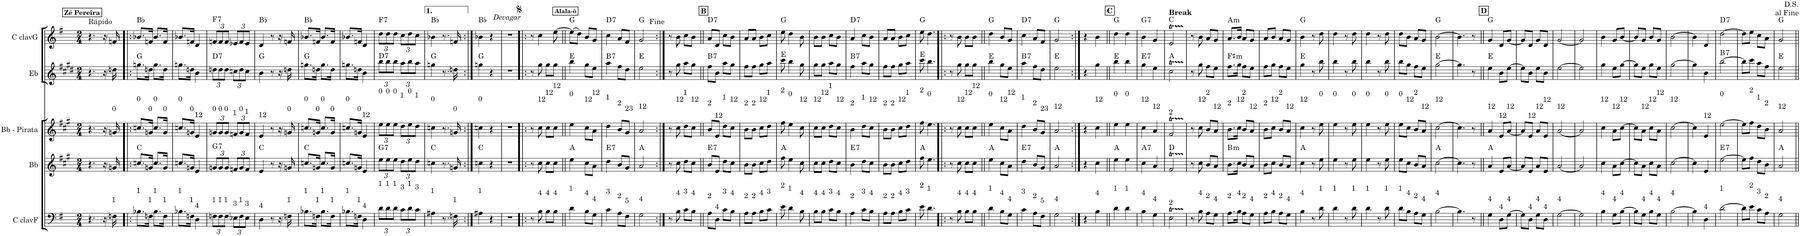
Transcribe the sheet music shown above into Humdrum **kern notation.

**kern	**kern	**harte	**kern	**kern	**harte	**kern	**harte
*part5	*part4	*part4	*part3	*part2	*part2	*part1	*part1
*staff5	*staff4	*	*staff3	*staff2	*	*staff1	*
*I"C clavF	*I"Bb	*	*I"Bb - Pirata	*I"Eb	*	*I"C clavG	*
*clefF4	*clefG2	*	*clefG2	*clefG2	*	*clefG2	*
*	*Trd1c2	*	*Trd1c2	*Trd5c9	*	*	*
*k[f#]	*k[f#c#g#]	*	*k[f#c#g#]	*k[f#c#g#d#]	*	*k[f#]	*
*G:	*A:	*	*A:	*E:	*	*G:	*
*M2/4	*M2/4	*	*M2/4	*M2/4	*	*M2/4	*
!!LO:REH:place=s1:a:B:cj:fs=10.08:t=Zé Pereira
=1	=1	=1	=1	=1	=1	=1	=1
!	!	!	!	!	!	!LO:TX:a:t=Rápido	!
4.r	4.r	.	4.r	4.r	.	4.r	.
16r	16r	.	16r	16r	.	16r	.
!	!	!	!LO:TX:a:t=0	!	!	!	!
!LO:TX:a:t=1	!	!	!	!	!	!	!
16Fn\	16gn/	.	16gn/	16ddn\	.	16fn/	.
=2!|:	=2!|:	=2!|:	=2!|:	=2!|:	=2!|:	=2!|:	=2!|:
!	!	!	!LO:TX:a:t=0	!	!	!	!
!LO:TX:a:t=1	!	!	!	!	!	!	!
8.B-X\L	8.ccn/L	C:maj	8.ccn/L	8.ggn\L	G:maj	8.b-X/L	Bb:maj
!	!	!	!LO:TX:a:t=0	!	!	!	!
!LO:TX:a:t=1	!	!	!	!	!	!	!
16Fn\Jk	16gn/Jk	.	16gn/Jk	16ddn\Jk	.	16fn/Jk	.
!	!	!	!LO:TX:a:t=0	!	!	!	!
!LO:TX:a:t=1	!	!	!	!	!	!	!
8.B-\L	8.cc/L	.	8.cc/L	8.gg\L	.	8.b-/L	.
!	!	!	!LO:TX:a:t=0	!	!	!	!
!LO:TX:a:t=1	!	!	!	!	!	!	!
16F\Jk	16g/Jk	.	16g/Jk	16dd\Jk	.	16f/Jk	.
=3	=3	=3	=3	=3	=3	=3	=3
!	!	!	!LO:TX:a:t=0	!	!	!	!
!LO:TX:a:t=1	!	!	!	!	!	!	!
8.B-X\L	8.ccn/L	.	8.ccn/L	8.ggn\L	.	8.b-X/L	.
!	!	!	!LO:TX:a:t=0	!	!	!	!
!LO:TX:a:t=1	!	!	!	!	!	!	!
16Fn\Jk	16gn/Jk	.	16gn/Jk	16ddn\Jk	.	16fn/Jk	.
!	!	!	!LO:TX:a:t=12	!	!	!	!
!LO:TX:a:t=4	!	!	!	!	!	!	!
4D\	4e/	.	4e/	4b\	.	4d/	.
=4	=4	=4	=4	=4	=4	=4	=4
*Xbrackettup	*Xbrackettup	*	*Xbrackettup	*Xbrackettup	*	*Xbrackettup	*
!	!	!	!LO:TX:a:t=0	!	!	!	!
!LO:TX:a:t=1	!	!LO:H:kt=7	!	!	!LO:H:kt=7	!	!LO:H:kt=7
12Fn\L	12gn/L	G:7	12gn/L	12ddn\L	D:7	12fn/L	F:7
!	!	!	!LO:TX:a:t=0	!	!	!	!
!LO:TX:a:t=1	!	!	!	!	!	!	!
12F\	12g/	.	12g/	12dd\	.	12f/	.
!	!	!	!LO:TX:a:t=0	!	!	!	!
!LO:TX:a:t=1	!	!	!	!	!	!	!
12F\J	12g/J	.	12g/J	12dd\J	.	12f/J	.
!	!	!	!LO:TX:a:t=1	!	!	!	!
!LO:TX:a:t=3	!	!	!	!	!	!	!
12E-X\L	12fn/L	.	12fn/L	12ccn\L	.	12e-X/L	.
!	!	!	!LO:TX:a:t=0	!	!	!	!
!LO:TX:a:t=1	!	!	!	!	!	!	!
12F\	12g/	.	12g/	12dd\	.	12f/	.
!	!	!	!LO:TX:a:t=1	!	!	!	!
!LO:TX:a:t=3	!	!	!	!	!	!	!
12E-\J	12f/J	.	12f/J	12cc\J	.	12e-/J	.
=5	=5	=5	=5	=5	=5	=5	=5
!	!	!	!LO:TX:a:t=12	!	!	!	!
!LO:TX:a:t=4	!	!	!	!	!	!	!
4D\	4e/	C:maj	4e/	4b\	G:maj	4d/	Bb:maj
8r	8r	.	8r	8r	.	8r	.
16r	16r	.	16r	16r	.	16r	.
!	!	!	!LO:TX:a:t=0	!	!	!	!
!LO:TX:a:t=1	!	!	!	!	!	!	!
16Fn\	16gn/	.	16gn/	16ddn\	.	16fn/	.
=6	=6	=6	=6	=6	=6	=6	=6
!	!	!	!LO:TX:a:t=0	!	!	!	!
!LO:TX:a:t=1	!	!	!	!	!	!	!
8.B-X\L	8.ccn/L	C:maj	8.ccn/L	8.ggn\L	G:maj	8.b-X/L	Bb:maj
!	!	!	!LO:TX:a:t=0	!	!	!	!
!LO:TX:a:t=1	!	!	!	!	!	!	!
16Fn\Jk	16gn/Jk	.	16gn/Jk	16ddn\Jk	.	16fn/Jk	.
!	!	!	!LO:TX:a:t=0	!	!	!	!
!LO:TX:a:t=1	!	!	!	!	!	!	!
8.B-\L	8.cc/L	.	8.cc/L	8.gg\L	.	8.b-/L	.
!	!	!	!LO:TX:a:t=0	!	!	!	!
!LO:TX:a:t=1	!	!	!	!	!	!	!
16F\Jk	16g/Jk	.	16g/Jk	16dd\Jk	.	16f/Jk	.
=7	=7	=7	=7	=7	=7	=7	=7
!	!	!	!LO:TX:a:t=0	!	!	!	!
!LO:TX:a:t=1	!	!	!	!	!	!	!
8.B-X\L	8.ccn/L	.	8.ccn/L	8.ggn\L	.	8.b-X/L	.
!	!	!	!LO:TX:a:t=0	!	!	!	!
!LO:TX:a:t=1	!	!	!	!	!	!	!
16Fn\Jk	16gn/Jk	.	16gn/Jk	16ddn\Jk	.	16fn/Jk	.
!	!	!	!LO:TX:a:t=12	!	!	!	!
!LO:TX:a:t=4	!	!	!	!	!	!	!
4D\	4e/	.	4e/	4b\	.	4d/	.
=8	=8	=8	=8	=8	=8	=8	=8
!	!	!	!LO:TX:a:t=0	!	!	!	!
!LO:TX:a:t=1	!	!LO:H:kt=7	!	!	!LO:H:kt=7	!	!LO:H:kt=7
12d\L	12ee\L	G:7	12ee\L	12bb\L	D:7	12dd\L	F:7
!	!	!	!LO:TX:a:t=0	!	!	!	!
!LO:TX:a:t=1	!	!	!	!	!	!	!
12d\	12ee\	.	12ee\	12bb\	.	12dd\	.
!	!	!	!LO:TX:a:t=0	!	!	!	!
!LO:TX:a:t=1	!	!	!	!	!	!	!
12d\J	12ee\J	.	12ee\J	12bb\J	.	12dd\J	.
!	!	!	!LO:TX:a:t=1	!	!	!	!
!LO:TX:a:t=3	!	!	!	!	!	!	!
12c\L	12dd\L	.	12dd\L	12aa\L	.	12cc\L	.
!	!	!	!LO:TX:a:t=0	!	!	!	!
!LO:TX:a:t=1	!	!	!	!	!	!	!
12d\	12ee\	.	12ee\	12bb\	.	12dd\	.
!	!	!	!LO:TX:a:t=1	!	!	!	!
!LO:TX:a:t=3	!	!	!	!	!	!	!
12c\J	12dd\J	.	12dd\J	12aa\J	.	12cc\J	.
=9	=9	=9	=9	=9	=9	=9	=9
!	!	!	!LO:TX:a:t=0	!	!	!	!
!LO:TX:a:t=1	!	!	!	!	!	!	!
4A#X\	4ccn\	C:maj	4ccn\	4ggn\	G:maj	4b-X\	Bb:maj
8.r	8.r	.	8.r	8.r	.	8.r	.
!	!	!	!LO:TX:a:t=0	!	!	!	!
!LO:TX:a:t=1	!	!	!	!	!	!	!
16Fn\	16gn/	.	16gn/	16ddn\	.	16fn/	.
=10:|!	=10:|!	=10:|!	=10:|!	=10:|!	=10:|!	=10:|!	=10:|!
!	!	!	!LO:TX:a:t=0	!	!	!	!
!LO:TX:a:t=1	!	!	!	!	!	!	!
4A#X\	4ccn\	C:maj	4ccn\	4ggn\	G:maj	4b-X\	Bb:maj
4r	4r	.	4r	4r	.	4r	.
=11	=11	=11	=11	=11	=11	=11	=11
!	!	!	!	!	!	!LO:TX:a:i:t=Devagar	!
2r	2r	.	2r	2r	.	2r	.
=12!|:	=12!|:	=12!|:	=12!|:	=12!|:	=12!|:	=12!|:	=12!|:
8r	8r	.	8r	8r	.	8r	.
!	!	!	!LO:TX:a:t=12	!	!	!	!
!LO:TX:a:t=4	!	!	!	!	!	!	!
8B\	8cc#\	.	8cc#\	8gg#\	.	4cc\	.
!	!	!	!LO:TX:a:t=12	!	!	!	!
!LO:TX:a:t=4	!	!	!	!	!	!	!
8B\L	8cc#\L	.	8cc#\L	8gg#\L	.	.	.
!	!	!	!LO:TX:a:t=12	!	!	!	!
!LO:TX:a:t=4	!	!	!	!	!	!	!
8B\J	8cc#\J	.	8cc#\J	8gg#\J	.	[8ee\	.
!!LO:REH:place=s1:a:B:cj:fs=9.08:t=Alala-ô
=13||	=13||	=13||	=13||	=13||	=13||	=13||	=13||
!	!	!	!LO:TX:a:t=0	!	!	!	!
!LO:TX:a:t=1	!	!	!	!	!	!	!
4d\	4ee\	A:maj	4ee\	4bb\	E:maj	(8ee\L]	G:maj
.	.	.	.	.	.	8dd\J)	.
!	!	!	!LO:TX:a:t=12	!	!	!	!
!LO:TX:a:t=4	!	!	!	!	!	!	!
8B\L	8cc#\L	.	8cc#\L	8gg#\L	.	8b/L	.
!	!	!	!LO:TX:a:t=12	!	!	!	!
!LO:TX:a:t=4	!	!	!	!	!	!	!
8G\J	8a\J	.	8a\J	8ee\J	.	8g/J	.
=14	=14	=14	=14	=14	=14	=14	=14
!	!	!	!LO:TX:a:t=1	!	!	!	!
!LO:TX:a:t=3	!	!LO:H:kt=7	!	!	!LO:H:kt=7	!	!LO:H:kt=7
4c\	4dd\	E:7	4dd\	4aa\	B:7	4cc\	D:7
!	!	!	!LO:TX:a:t=2	!	!	!	!
!LO:TX:a:t=2	!	!	!	!	!	!	!
8A\L	8b/L	.	8b/L	8ff#\L	.	8a/L	.
!	!	!	!LO:TX:a:t=23	!	!	!	!
!LO:TX:a:t=5	!	!	!	!	!	!	!
8F#\J	8g#/J	.	8g#/J	8dd#\J	.	8f#/J	.
=15	=15	=15	=15	=15	=15	=15	=15
!	!	!	!LO:TX:a:t=12	!	!	!	!
!LO:TX:a:t=4	!	!	!	!	!	!	!
2G\	2a/	A:maj	2a/	2ee\	E:maj	2g/	G:maj
=16:|!	=16:|!	=16:|!	=16:|!	=16:|!	=16:|!	=16:|!	=16:|!
8r	8r	.	8r	8r	.	8r	.
!	!	!	!LO:TX:a:t=12	!	!	!	!
!LO:TX:a:t=4	!	!	!	!	!	!	!
8B\	8cc#\	.	8cc#\	8gg#\	.	8b\	.
!	!	!	!LO:TX:a:t=1	!	!	!	!
!LO:TX:a:t=3	!	!	!	!	!	!	!
8c\L	8dd\L	.	8dd\L	8aa\L	.	8cc\L	.
!	!	!	!LO:TX:a:t=12	!	!	!	!
!LO:TX:a:t=4	!	!	!	!	!	!	!
8B\J	8cc#\J	.	8cc#\J	8gg#\J	.	8b\J	.
!!LO:REH:place=s1:a:B:cj:t=B
=17||	=17||	=17||	=17||	=17||	=17||	=17||	=17||
!	!	!	!LO:TX:a:t=2	!	!	!	!
!LO:TX:a:t=2	!	!LO:H:kt=7	!	!	!LO:H:kt=7	!	!LO:H:kt=7
8A\L	8b/L	E:7	8b/L	8ff#\L	B:7	8a/L	D:7
!	!	!	!LO:TX:a:t=12	!	!	!	!
!LO:TX:a:t=4	!	!	!	!	!	!	!
8D\J	8e/J	.	8e/J	8b\J	.	8d/J	.
!	!	!	!LO:TX:a:t=1	!	!	!	!
!LO:TX:a:t=3	!	!	!	!	!	!	!
8c\L	8dd\L	.	8dd\L	8aa\L	.	8cc\L	.
!	!	!	!LO:TX:a:t=12	!	!	!	!
!LO:TX:a:t=4	!	!	!	!	!	!	!
8B\J	8cc#\J	.	8cc#\J	8gg#\J	.	8b\J	.
=18	=18	=18	=18	=18	=18	=18	=18
!	!	!	!LO:TX:a:t=2	!	!	!	!
!LO:TX:a:t=2	!	!	!	!	!	!	!
8A\L	8b\L	.	8b\L	8ff#\L	.	8a/L	.
!	!	!	!LO:TX:a:t=2	!	!	!	!
!LO:TX:a:t=2	!	!	!	!	!	!	!
8A\J	8b\J	.	8b\J	8ff#\J	.	8a/J	.
!	!	!	!LO:TX:a:t=12	!	!	!	!
!LO:TX:a:t=4	!	!	!	!	!	!	!
8B\L	8cc#\L	.	8cc#\L	8gg#\L	.	8b\L	.
!	!	!	!LO:TX:a:t=1	!	!	!	!
!LO:TX:a:t=3	!	!	!	!	!	!	!
8c\J	8dd\J	.	8dd\J	8aa\J	.	8cc\J	.
=19	=19	=19	=19	=19	=19	=19	=19
!	!	!	!LO:TX:a:t=2	!	!	!	!
!LO:TX:a:t=2	!	!	!	!	!	!	!
8e\	8ff#\	A:maj	8ff#\	8ccc#\	E:maj	8ee\	G:maj
!	!	!	!LO:TX:a:t=0	!	!	!	!
!LO:TX:a:t=1	!	!	!	!	!	!	!
4d\	4ee\	.	4ee\	4bb\	.	4dd\	.
!	!	!	!LO:TX:a:t=12	!	!	!	!
!LO:TX:a:t=4	!	!	!	!	!	!	!
8B\	8cc#\	.	8cc#\	8gg#\	.	8b\	.
=20	=20	=20	=20	=20	=20	=20	=20
!	!	!	!LO:TX:a:t=12	!	!	!	!
!LO:TX:a:t=4	!	!	!	!	!	!	!
8B\L	8cc#\L	.	8cc#\L	8gg#\L	.	8b\L	.
!	!	!	!LO:TX:a:t=12	!	!	!	!
!LO:TX:a:t=4	!	!	!	!	!	!	!
8B\J	8cc#\J	.	8cc#\J	8gg#\J	.	8b\J	.
!	!	!	!LO:TX:a:t=1	!	!	!	!
!LO:TX:a:t=3	!	!	!	!	!	!	!
8c\L	8dd\L	.	8dd\L	8aa\L	.	8cc\L	.
!	!	!	!LO:TX:a:t=12	!	!	!	!
!LO:TX:a:t=4	!	!	!	!	!	!	!
8B\J	8cc#\J	.	8cc#\J	8gg#\J	.	8b\J	.
=21	=21	=21	=21	=21	=21	=21	=21
!	!	!	!LO:TX:a:t=2	!	!	!	!
!LO:TX:a:t=2	!	!LO:H:kt=7	!	!	!LO:H:kt=7	!	!LO:H:kt=7
4A\	4b\	E:7	4b\	4ff#\	B:7	4a/	D:7
!	!	!	!LO:TX:a:t=1	!	!	!	!
!LO:TX:a:t=3	!	!	!	!	!	!	!
8c\L	8dd\L	.	8dd\L	8aa\L	.	8cc\L	.
!	!	!	!LO:TX:a:t=12	!	!	!	!
!LO:TX:a:t=4	!	!	!	!	!	!	!
8B\J	8cc#\J	.	8cc#\J	8gg#\J	.	8b\J	.
=22	=22	=22	=22	=22	=22	=22	=22
!	!	!	!LO:TX:a:t=2	!	!	!	!
!LO:TX:a:t=2	!	!	!	!	!	!	!
8A\L	8b\L	.	8b\L	8ff#\L	.	8a/L	.
!	!	!	!LO:TX:a:t=2	!	!	!	!
!LO:TX:a:t=2	!	!	!	!	!	!	!
8A\J	8b\J	.	8b\J	8ff#\J	.	8a/J	.
!	!	!	!LO:TX:a:t=12	!	!	!	!
!LO:TX:a:t=4	!	!	!	!	!	!	!
8B\L	8cc#\L	.	8cc#\L	8gg#\L	.	8b\L	.
!	!	!	!LO:TX:a:t=1	!	!	!	!
!LO:TX:a:t=3	!	!	!	!	!	!	!
8c\J	8dd\J	.	8dd\J	8aa\J	.	8cc\J	.
=23	=23	=23	=23	=23	=23	=23	=23
!	!	!	!LO:TX:a:t=2	!	!	!	!
!LO:TX:a:t=2	!	!	!	!	!	!	!
8e\	8ff#\	A:maj	8ff#\	8ccc#\	E:maj	8ee\	G:maj
!	!	!	!LO:TX:a:t=0	!	!	!	!
!LO:TX:a:t=1	!	!	!	!	!	!	!
4.d\	4.ee\	.	4.ee\	4.bb\	.	4.dd\	.
=24!|:	=24!|:	=24!|:	=24!|:	=24!|:	=24!|:	=24!|:	=24!|:
8r	8r	.	8r	8r	.	8r	.
!	!	!	!LO:TX:a:t=12	!	!	!	!
!LO:TX:a:t=4	!	!	!	!	!	!	!
8B\	8cc#\	.	8cc#\	8gg#\	.	8b\	.
!	!	!	!LO:TX:a:t=12	!	!	!	!
!LO:TX:a:t=4	!	!	!	!	!	!	!
8B\L	8cc#\L	.	8cc#\L	8gg#\L	.	8b\L	.
!	!	!	!LO:TX:a:t=12	!	!	!	!
!LO:TX:a:t=4	!	!	!	!	!	!	!
8B\J	8cc#\J	.	8cc#\J	8gg#\J	.	8b\J	.
=25||	=25||	=25||	=25||	=25||	=25||	=25||	=25||
!	!	!	!LO:TX:a:t=0	!	!	!	!
!LO:TX:a:t=1	!	!	!	!	!	!	!
4d\	4ee\	A:maj	4ee\	4bb\	E:maj	4dd\	G:maj
!	!	!	!LO:TX:a:t=12	!	!	!	!
!LO:TX:a:t=4	!	!	!	!	!	!	!
8B\L	8cc#\L	.	8cc#\L	8gg#\L	.	8b/L	.
!	!	!	!LO:TX:a:t=12	!	!	!	!
!LO:TX:a:t=4	!	!	!	!	!	!	!
8G\J	8a\J	.	8a\J	8ee\J	.	8g/J	.
=26	=26	=26	=26	=26	=26	=26	=26
!	!	!	!LO:TX:a:t=1	!	!	!	!
!LO:TX:a:t=3	!	!LO:H:kt=7	!	!	!LO:H:kt=7	!	!LO:H:kt=7
4c\	4dd\	E:7	4dd\	4aa\	B:7	4cc\	D:7
!	!	!	!LO:TX:a:t=2	!	!	!	!
!LO:TX:a:t=2	!	!	!	!	!	!	!
8A\L	8b/L	.	8b/L	8ff#\L	.	8a/L	.
!	!	!	!LO:TX:a:t=23	!	!	!	!
!LO:TX:a:t=5	!	!	!	!	!	!	!
8F#\J	8g#/J	.	8g#/J	8dd#\J	.	8f#/J	.
=27	=27	=27	=27	=27	=27	=27	=27
!	!	!	!LO:TX:a:t=12	!	!	!	!
!LO:TX:a:t=4	!	!	!	!	!	!	!
2G\	2a/	A:maj	2a/	2ee\	E:maj	2g/	G:maj
=28:|!	=28:|!	=28:|!	=28:|!	=28:|!	=28:|!	=28:|!	=28:|!
4r	4r	.	4r	4r	.	4r	.
!	!	!	!LO:TX:a:t=12	!	!	!	!
!LO:TX:a:t=4	!	!	!	!	!	!	!
4B\	4cc#\	.	4cc#\	4gg#\	.	4b\	.
!!LO:REH:place=s1:a:B:cj:t=C
=29||	=29||	=29||	=29||	=29||	=29||	=29||	=29||
!	!	!	!LO:TX:a:t=0	!	!	!	!
!LO:TX:a:t=1	!	!	!	!	!	!	!
4d\	4ee\	A:maj	4ee\	4bb\	E:maj	4dd\	G:maj
!	!	!	!LO:TX:a:t=0	!	!	!	!
!LO:TX:a:t=1	!	!	!	!	!	!	!
4d\	4ee\	.	4ee\	4bb\	.	4dd\	.
=30	=30	=30	=30	=30	=30	=30	=30
!	!	!	!LO:TX:a:t=12	!	!	!	!
!LO:TX:a:t=4	!	!LO:H:kt=7	!	!	!LO:H:kt=7	!	!LO:H:kt=7
4B\	4cc#\	A:7	4cc#\	4gg#\	E:7	4b\	G:7
!	!	!	!LO:TX:a:t=12	!	!	!	!
!LO:TX:a:t=4	!	!	!	!	!	!	!
4G\	4a/	.	4a/	4ee\	.	4g/	.
=31	=31	=31	=31	=31	=31	=31	=31
!	!	!	!	!	!	!LO:TX:a:B:t=Break	!
!	!	!	!LO:TX:a:t=2	!	!	!	!
!LO:TX:a:t=2	!	!	!	!	!	!	!
2ET\	2f#T/	D:maj	2f#T/	2cc#T\	A:maj	2eT/	C:maj
=32	=32	=32	=32	=32	=32	=32	=32
8r	8r	.	8r	8r	.	8r	.
!	!	!	!LO:TX:a:t=12	!	!	!	!
!LO:TX:a:t=4	!	!	!	!	!	!	!
8B\	8cc#\	.	8cc#\	8gg#\	.	8b\	.
!	!	!	!LO:TX:a:t=2	!	!	!	!
!LO:TX:a:t=2	!	!	!	!	!	!	!
8A\L	8b/L	.	8b/L	8ff#\L	.	8a/L	.
!	!	!	!LO:TX:a:t=12	!	!	!	!
!LO:TX:a:t=4	!	!	!	!	!	!	!
8G\J	8a/J	.	8a/J	8ee\J	.	8g/J	.
=33	=33	=33	=33	=33	=33	=33	=33
!	!	!	!LO:TX:a:t=2	!	!	!	!
!LO:TX:a:t=2	!	!LO:H:kt=m	!	!	!LO:H:kt=m	!	!LO:H:kt=m
8.A\L	8.b\L	B:min	8.b\L	8.ff#\L	F#:min	8.a/L	A:min
!	!	!	!LO:TX:a:t=12	!	!	!	!
!LO:TX:a:t=4	!	!	!	!	!	!	!
16B\Jk	16cc#\Jk	.	16cc#\Jk	16gg#\Jk	.	16b/Jk	.
!	!	!	!LO:TX:a:t=2	!	!	!	!
!LO:TX:a:t=2	!	!	!	!	!	!	!
8A\L	8b/L	.	8b/L	8ff#\L	.	8a/L	.
!	!	!	!LO:TX:a:t=12	!	!	!	!
!LO:TX:a:t=4	!	!	!	!	!	!	!
8G\J	8a/J	.	8a/J	8ee\J	.	8g/J	.
=34	=34	=34	=34	=34	=34	=34	=34
!	!	!	!LO:TX:a:t=2	!	!	!	!
!LO:TX:a:t=2	!	!	!	!	!	!	!
8A\L	8b\L	.	8b\L	8ff#\L	.	8a/L	.
!	!	!	!LO:TX:a:t=12	!	!	!	!
!LO:TX:a:t=4	!	!	!	!	!	!	!
8B\J	8cc#\J	.	8cc#\J	8gg#\J	.	8b/J	.
!	!	!	!LO:TX:a:t=2	!	!	!	!
!LO:TX:a:t=2	!	!	!	!	!	!	!
8A\L	8b/L	.	8b/L	8ff#\L	.	8a/L	.
!	!	!	!LO:TX:a:t=12	!	!	!	!
!LO:TX:a:t=4	!	!	!	!	!	!	!
8G\J	8a/J	.	8a/J	8ee\J	.	8g/J	.
=35	=35	=35	=35	=35	=35	=35	=35
!	!	!	!LO:TX:a:t=12	!	!	!	!
!LO:TX:a:t=4	!	!	!	!	!	!	!
4B\	4cc#\	A:maj	4cc#\	4gg#\	E:maj	4b\	G:maj
8r	8r	.	8r	8r	.	8r	.
!	!	!	!LO:TX:a:t=0	!	!	!	!
!LO:TX:a:t=1	!	!	!	!	!	!	!
8d\	8ee\	.	8ee\	8bb\	.	8dd\	.
=36	=36	=36	=36	=36	=36	=36	=36
!	!	!	!LO:TX:a:t=0	!	!	!	!
!LO:TX:a:t=1	!	!	!	!	!	!	!
4d\	4ee\	.	4ee\	4bb\	.	4dd\	.
8r	8r	.	8r	8r	.	8r	.
!	!	!	!LO:TX:a:t=0	!	!	!	!
!LO:TX:a:t=1	!	!	!	!	!	!	!
8d\	8ee\	.	8ee\	8bb\	.	8dd\	.
=37	=37	=37	=37	=37	=37	=37	=37
!	!	!	!LO:TX:a:t=0	!	!	!	!
!LO:TX:a:t=1	!	!	!	!	!	!	!
4d\	4ee\	.	4ee\	4bb\	.	4dd\	.
8r	8r	.	8r	8r	.	8r	.
!	!	!	!LO:TX:a:t=0	!	!	!	!
!LO:TX:a:t=1	!	!	!	!	!	!	!
8d\	8ee\	.	8ee\	8bb\	.	8dd\	.
=38	=38	=38	=38	=38	=38	=38	=38
!	!	!	!LO:TX:a:t=0	!	!	!	!
!LO:TX:a:t=1	!	!	!	!	!	!	!
8d\L	8ee\L	.	8ee\L	8bb\L	.	8dd\L	.
!	!	!	!LO:TX:a:t=12	!	!	!	!
!LO:TX:a:t=4	!	!	!	!	!	!	!
8B\J	8cc#\J	.	8cc#\J	8gg#\J	.	8b\J	.
!	!	!	!LO:TX:a:t=2	!	!	!	!
!LO:TX:a:t=2	!	!	!	!	!	!	!
8A\L	8b/L	.	8b/L	8ff#\L	.	8a/L	.
!	!	!	!LO:TX:a:t=12	!	!	!	!
!LO:TX:a:t=4	!	!	!	!	!	!	!
8G\J	8a/J	.	8a/J	8ee\J	.	8g/J	.
=39	=39	=39	=39	=39	=39	=39	=39
!	!	!	!LO:TX:a:t=12	!	!	!	!
!LO:TX:a:t=4	!	!	!	!	!	!	!
[>2B\	[>2cc#\	A:maj	[>2cc#\	[>2gg#\	E:maj	[>2b\	G:maj
=40	=40	=40	=40	=40	=40	=40	=40
4.B\]	4.cc#\]	.	4.cc#\]	4.gg#\]	.	4.b\]	.
8r	8r	.	8r	8r	.	8r	.
!!LO:REH:place=s1:a:B:cj:t=D
=41||	=41||	=41||	=41||	=41||	=41||	=41||	=41||
!	!	!	!LO:TX:a:t=12	!	!	!	!
!LO:TX:a:t=4	!	!	!	!	!	!	!
4G\	4a/	A:maj	4a/	4ee\	E:maj	4g/	G:maj
!	!	!	!LO:TX:a:t=12	!	!	!	!
!LO:TX:a:t=4	!	!	!	!	!	!	!
8D\L	8e/L	.	8e/L	8b\L	.	8d/L	.
!	!	!	!LO:TX:a:t=12	!	!	!	!
!LO:TX:a:t=4	!	!	!	!	!	!	!
[>8G\J	[<8a/J	.	[<8a/J	[>8ee\J	.	[<8g/J	.
=42	=42	=42	=42	=42	=42	=42	=42
8G\L]	8a/L]	.	8a/L]	8ee\L]	.	8g/L]	.
!	!	!	!LO:TX:a:t=12	!	!	!	!
!LO:TX:a:t=4	!	!	!	!	!	!	!
8D\J	8e/J	.	8e/J	8b\J	.	8d/J	.
!	!	!	!LO:TX:a:t=12	!	!	!	!
!LO:TX:a:t=4	!	!	!	!	!	!	!
8G\L	8a/L	.	8a/L	8ee\L	.	8g/L	.
!	!	!	!LO:TX:a:t=12	!	!	!	!
!LO:TX:a:t=4	!	!	!	!	!	!	!
8D\J	8e/J	.	8e/J	8b\J	.	8d/J	.
=43	=43	=43	=43	=43	=43	=43	=43
!	!	!	!LO:TX:a:t=12	!	!	!	!
!LO:TX:a:t=4	!	!	!	!	!	!	!
[>2G\	[<2a/	.	[<2a/	[>2ee\	.	[<2g/	.
=44	=44	=44	=44	=44	=44	=44	=44
2G\]	2a/]	.	2a/]	2ee\]	.	2g/]	.
=45	=45	=45	=45	=45	=45	=45	=45
!	!	!	!LO:TX:a:t=12	!	!	!	!
!LO:TX:a:t=4	!	!	!	!	!	!	!
4B\	4cc#\	.	4cc#\	4gg#\	.	4b\	.
!	!	!	!LO:TX:a:t=12	!	!	!	!
!LO:TX:a:t=4	!	!	!	!	!	!	!
8G\L	8a\L	.	8a\L	8ee\L	.	8g/L	.
!	!	!	!LO:TX:a:t=12	!	!	!	!
!LO:TX:a:t=4	!	!	!	!	!	!	!
[>8B\J	[>8cc#\J	.	[>8cc#\J	[>8gg#\J	.	[<8b/J	.
=46	=46	=46	=46	=46	=46	=46	=46
8B\L]	8cc#\L]	.	8cc#\L]	8gg#\L]	.	8b/L]	.
!	!	!	!LO:TX:a:t=12	!	!	!	!
!LO:TX:a:t=4	!	!	!	!	!	!	!
8G\J	8a\J	.	8a\J	8ee\J	.	8g/J	.
!	!	!	!LO:TX:a:t=12	!	!	!	!
!LO:TX:a:t=4	!	!	!	!	!	!	!
8B\L	8cc#\L	.	8cc#\L	8gg#\L	.	8b/L	.
!	!	!	!LO:TX:a:t=12	!	!	!	!
!LO:TX:a:t=4	!	!	!	!	!	!	!
8G\J	8a\J	.	8a\J	8ee\J	.	8g/J	.
=47	=47	=47	=47	=47	=47	=47	=47
!	!	!	!LO:TX:a:t=12	!	!	!	!
!LO:TX:a:t=4	!	!	!	!	!	!	!
[>2B\	[>2cc#\	.	[>2cc#\	[>2gg#\	.	[>2b\	.
=48	=48	=48	=48	=48	=48	=48	=48
4B\]	4cc#\]	.	4cc#\]	4gg#\]	.	4b\]	.
!	!	!	!LO:TX:a:t=12	!	!	!	!
!LO:TX:a:t=4	!	!	!	!	!	!	!
4D\	4e/	.	4e/	4b\	.	4d/	.
=49	=49	=49	=49	=49	=49	=49	=49
!	!	!	!LO:TX:a:t=0	!	!	!	!
!LO:TX:a:t=1	!	!LO:H:kt=7	!	!	!LO:H:kt=7	!	!LO:H:kt=7
[>2d\	[>2ee\	E:7	[>2ee\	[>2bb\	B:7	[>2dd\	D:7
=50	=50	=50	=50	=50	=50	=50	=50
8d\L]	8ee\L]	.	8ee\L]	8bb\L]	.	8dd\L]	.
!	!	!	!LO:TX:a:t=2	!	!	!	!
!LO:TX:a:t=2	!	!	!	!	!	!	!
8e\J	8ff#\J	.	8ff#\J	8ccc#\J	.	8ee\J	.
!	!	!	!LO:TX:a:t=1	!	!	!	!
!LO:TX:a:t=3	!	!	!	!	!	!	!
8c\L	8dd\L	.	8dd\L	8aa\L	.	8cc\L	.
!	!	!	!LO:TX:a:t=2	!	!	!	!
!LO:TX:a:t=2	!	!	!	!	!	!	!
8A\J	8b\J	.	8b\J	8ff#\J	.	8a\J	.
=51	=51	=51	=51	=51	=51	=51	=51
!	!	!	!LO:TX:a:t=12	!	!	!	!
!LO:TX:a:t=4	!	!	!	!	!	!	!
2G\	2a/	A:maj	2a/	2ee\	E:maj	2g/	G:maj
!	!	!	!	!	!	!LO:TX:a:t=D.S. \nal Fine	!
=||	=||	=||	=||	=||	=||	=||	=||
*-	*-	*-	*-	*-	*-	*-	*-
